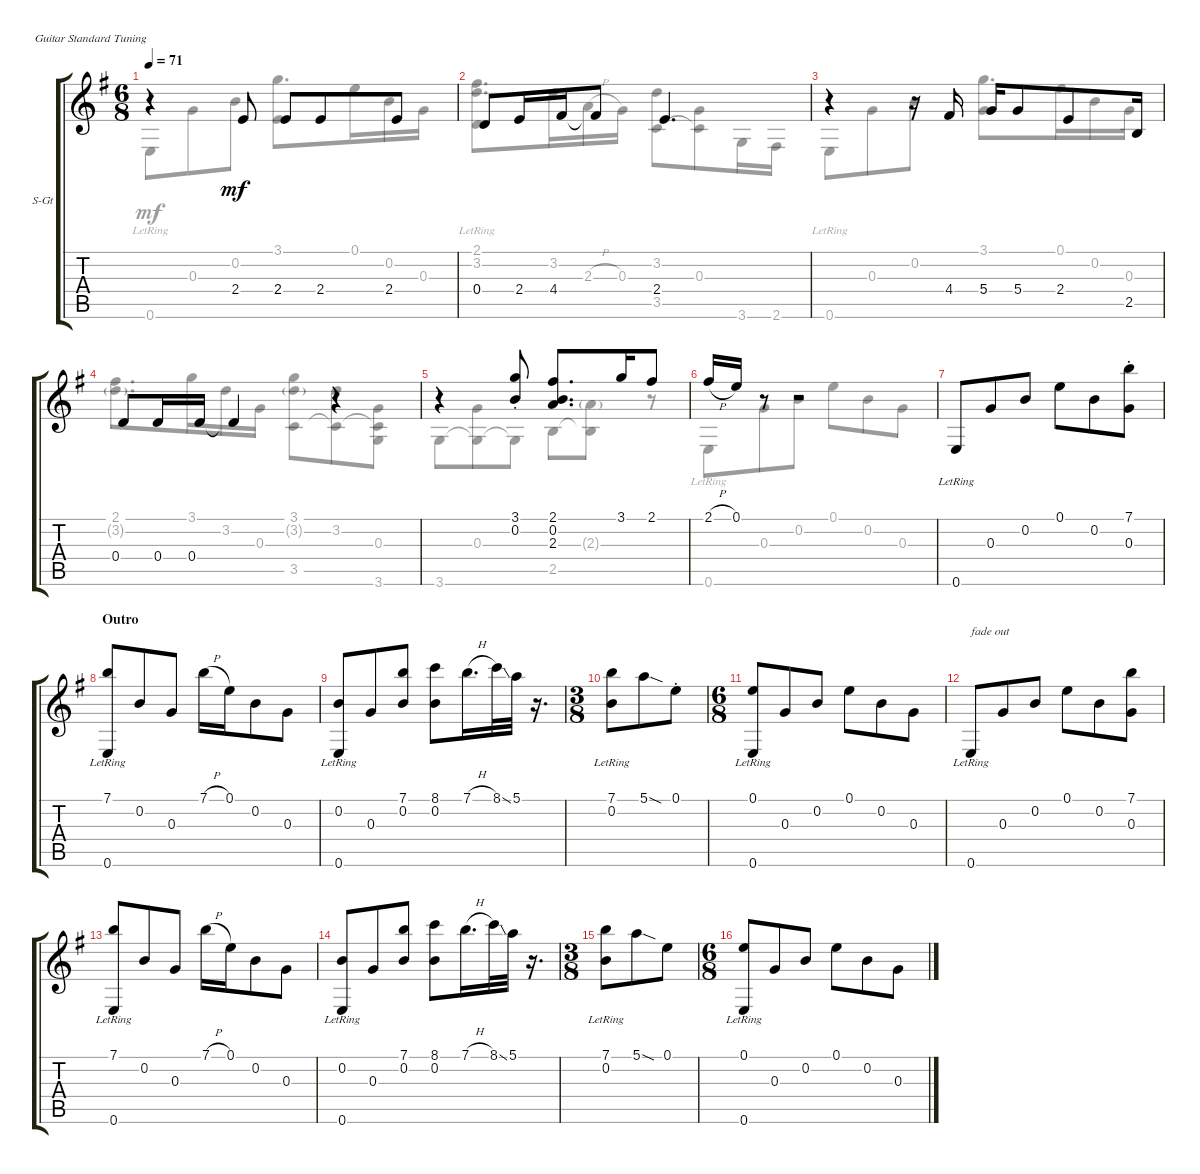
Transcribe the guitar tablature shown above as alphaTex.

\defaultSystemsLayout 4
\bracketExtendMode groupsimilarinstruments
\firstSystemTrackNameOrientation horizontal
\otherSystemsTrackNameOrientation horizontal
\chordDiagramsInScore
\track ("Steel Guitar" "S-Gt") {instrument acousticguitarsteel}
\staff {score tabs}
\tuning (E4 B3 G3 D3 A2 E2)
\voice
\ts (6 8)
\tempo 71
\clef g2
\ks eminor
r.4{dy mf} 2.4.8 2.4.8 2.4.8 2.4.8 |
0.4.8 2.4.16 4.4.16 4.4{t}.8 2.4.4{d} |
r.4 r.16 4.4.16 5.4.16 5.4.8 2.4.8 2.5.16 |
0.4.8 0.4.16 0.4.16 0.4{t}.4 r.4 |
r.4 (3.1{st} 0.2{st}).8 (2.1 0.2 2.3).8{d} 3.1.16 2.1.8 |
2.1{h}.16 0.1.16 r.8 r.2 |
0.6{lr}.8 0.3.8 0.2.8 0.1.8 0.2.8 (0.3 7.1{st}).8 |
\section ("" "Outro")
(7.1 0.6{lr}).8 0.2.8 0.3.8 7.1{h}.16 0.1.16 0.2.8 0.3.8 |
(0.6{lr} 0.2).8 0.3.8 (7.1 0.2).8 (8.1 0.2).8 7.1{h}.16{d} 8.1{ss}.32 5.1.32 r.16{d} |
\ts (3 8)
(7.1 0.2{lr}).8 5.1{sod}.8 0.1{st}.8 |
\ts (6 8)
(0.1 0.6{lr}).8 0.3.8 0.2.8 0.1.8 0.2.8 0.3.8 |
0.6{lr}.8{txt "fade out"} 0.3.8 0.2.8 0.1.8 0.2.8 (0.3 7.1).8 |
(7.1 0.6{lr}).8 0.2.8 0.3.8 7.1{h}.16 0.1.16 0.2.8 0.3.8 |
(0.6{lr} 0.2).8 0.3.8 (7.1 0.2).8 (8.1 0.2).8 7.1{h}.16{d} 8.1{ss}.32 5.1.32 r.16{d} |
\ts (3 8)
(7.1 0.2{lr}).8 5.1{sod}.8 0.1.8 |
\ts (6 8)
(0.1 0.6{lr}).8 0.3.8 0.2.8 0.1.8 0.2.8 0.3.8
\voice
\clef g2
\ottava regular
\simile none
\ks eminor
0.6{lr}.8{dy mf} 0.3.8 0.2.8 (2.4 3.1).8{d} 0.1.16 0.2.16 0.3.16 |
(0.4{lr} 3.2 2.1).8{d} 3.2.16 2.3{h}.16 0.3.16 (3.2 3.5).8 (0.3 3.5{t}).8 3.6.16 2.6.16 |
0.6{lr}.8 0.3.8 0.2.8 (5.4 3.1).8{d} 0.1.16 0.2.16 0.3.16 |
(2.1 3.2{g}).8{d} 3.1.16 3.2.16 0.3.16 (3.1 3.5 3.2{g}).8 (3.2 3.5{t}).8 (0.3 3.5{t} 3.6).8 |
3.6.8 (0.3 3.6{t}).8 3.6{t}.8 2.5.8 (2.3{g} 2.5{t}).8 r.8 |
0.6{lr}.8 0.3.8 0.2.8 0.1.8 0.2.8 0.3.8 |
|
|
|
|
|
|
|
|
|
